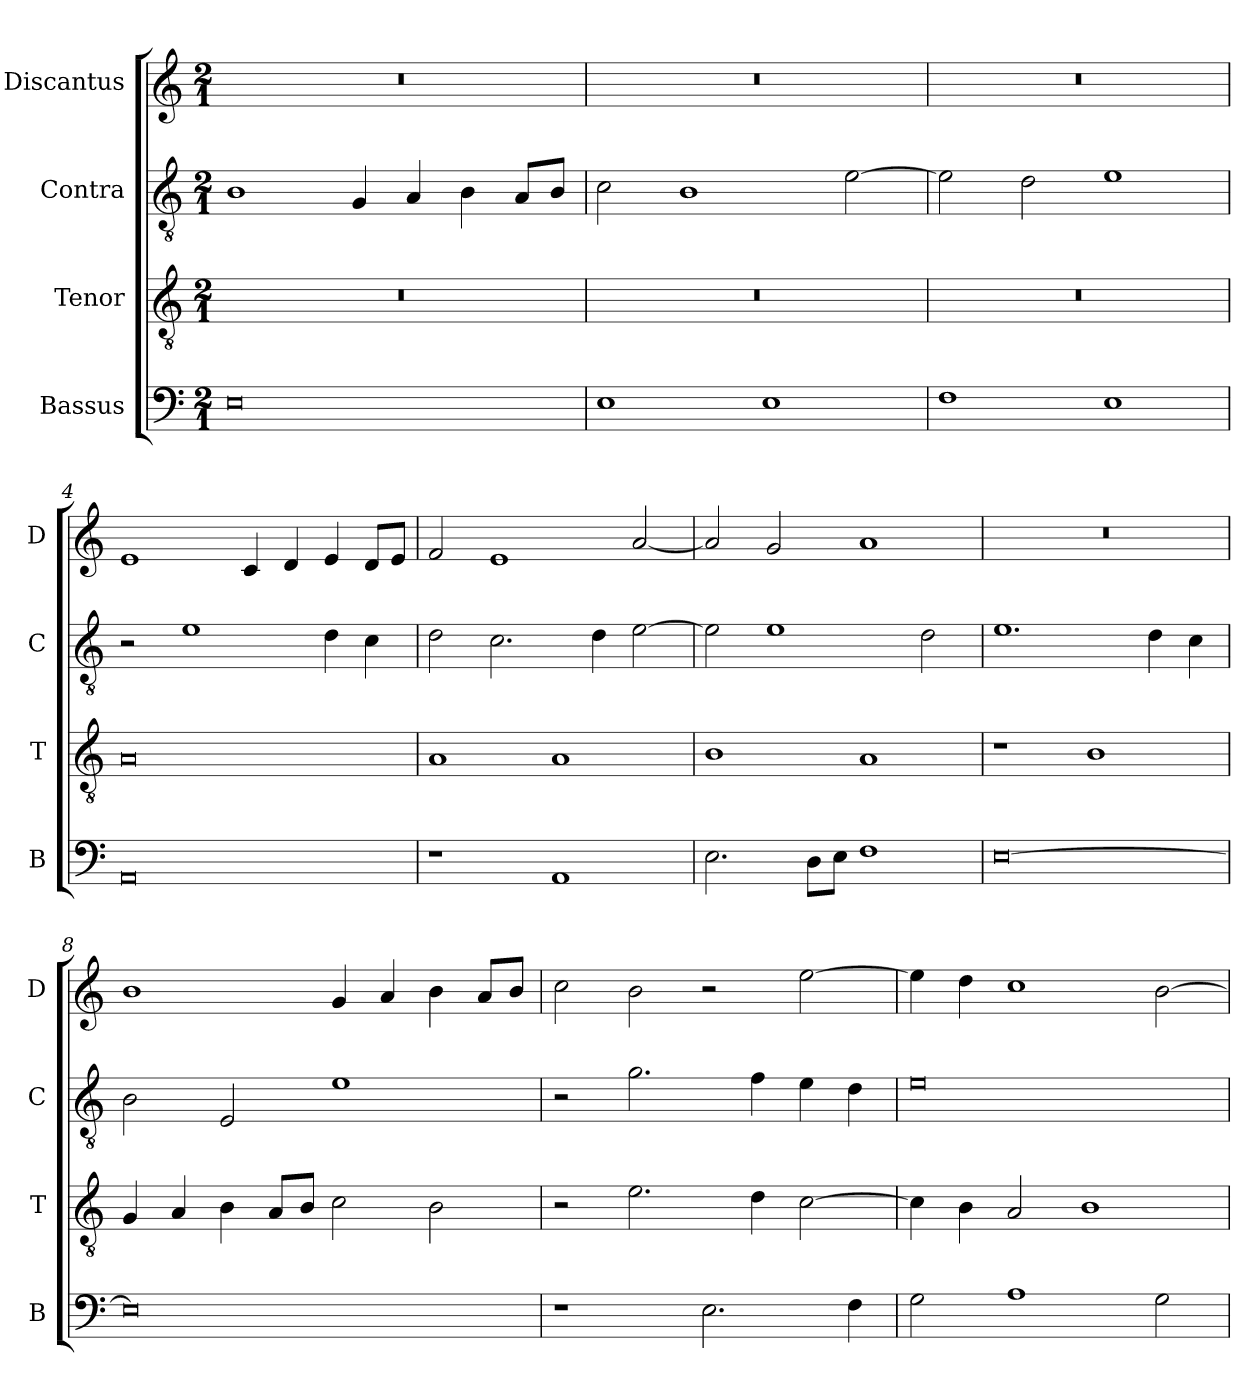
**kern	**kern	**kern	**kern
*part4	*part3	*part2	*part1
*staff4	*staff3	*staff2	*staff1
*I"Bassus	*I"Tenor	*I"Contra	*I"Discantus
*I'B	*I'T	*I'C	*I'D
*clefF4	*clefGv2	*clefGv2	*clefG2
*k[]	*k[]	*k[]	*k[]
*M2/1	*M2/1	*M2/1	*M2/1
=1	=1	=1	=1
0E	0r	1B	0r
.	.	4G/	.
.	.	4A/	.
.	.	4B\	.
.	.	8A/L	.
.	.	8B/J	.
=2	=2	=2	=2
1E	0r	2c\	0r
.	.	1B	.
1E	.	.	.
.	.	[2e\	.
=3	=3	=3	=3
1F	0r	2e\]	0r
.	.	2d\	.
1E	.	1e	.
=4	=4	=4	=4
0AA	0A	2r	1e
.	.	1e	.
.	.	.	4c/
.	.	.	4d/
.	.	4d\	4e/
.	.	4c\	8d/L
.	.	.	8e/J
=5	=5	=5	=5
1r	1A	2d\	2f/
.	.	2.c\	1e
1AA	1A	.	.
.	.	4d\	.
.	.	[2e\	[2a/
=6	=6	=6	=6
2.E\	1B	2e\]	2a/]
.	.	1e	2g/
8D\L	.	.	.
8E\J	.	.	.
1F	1A	.	1a
.	.	2d\	.
=7	=7	=7	=7
[0E	1r	1.e	0r
.	1B	.	.
.	.	4d\	.
.	.	4c\	.
=8	=8	=8	=8
0E]	4G/	2B\	1b
.	4A/	.	.
.	4B\	2E/	.
.	8A/L	.	.
.	8B/J	.	.
.	2c\	1e	4g/
.	.	.	4a/
.	2B\	.	4b\
.	.	.	8a/L
.	.	.	8b/J
=9	=9	=9	=9
1r	2r	2r	2cc\
.	2.e\	2.g\	2b\
2.E\	.	.	2r
.	4d\	4f\	.
.	[2c\	4e\	[2ee\
4F\	.	4d\	.
=10	=10	=10	=10
2G\	4c\]	0e	4ee\]
.	4B\	.	4dd\
1A	2A/	.	1cc
.	1B	.	.
2G\	.	.	[2b\
=	=	=	=
*-	*-	*-	*-
